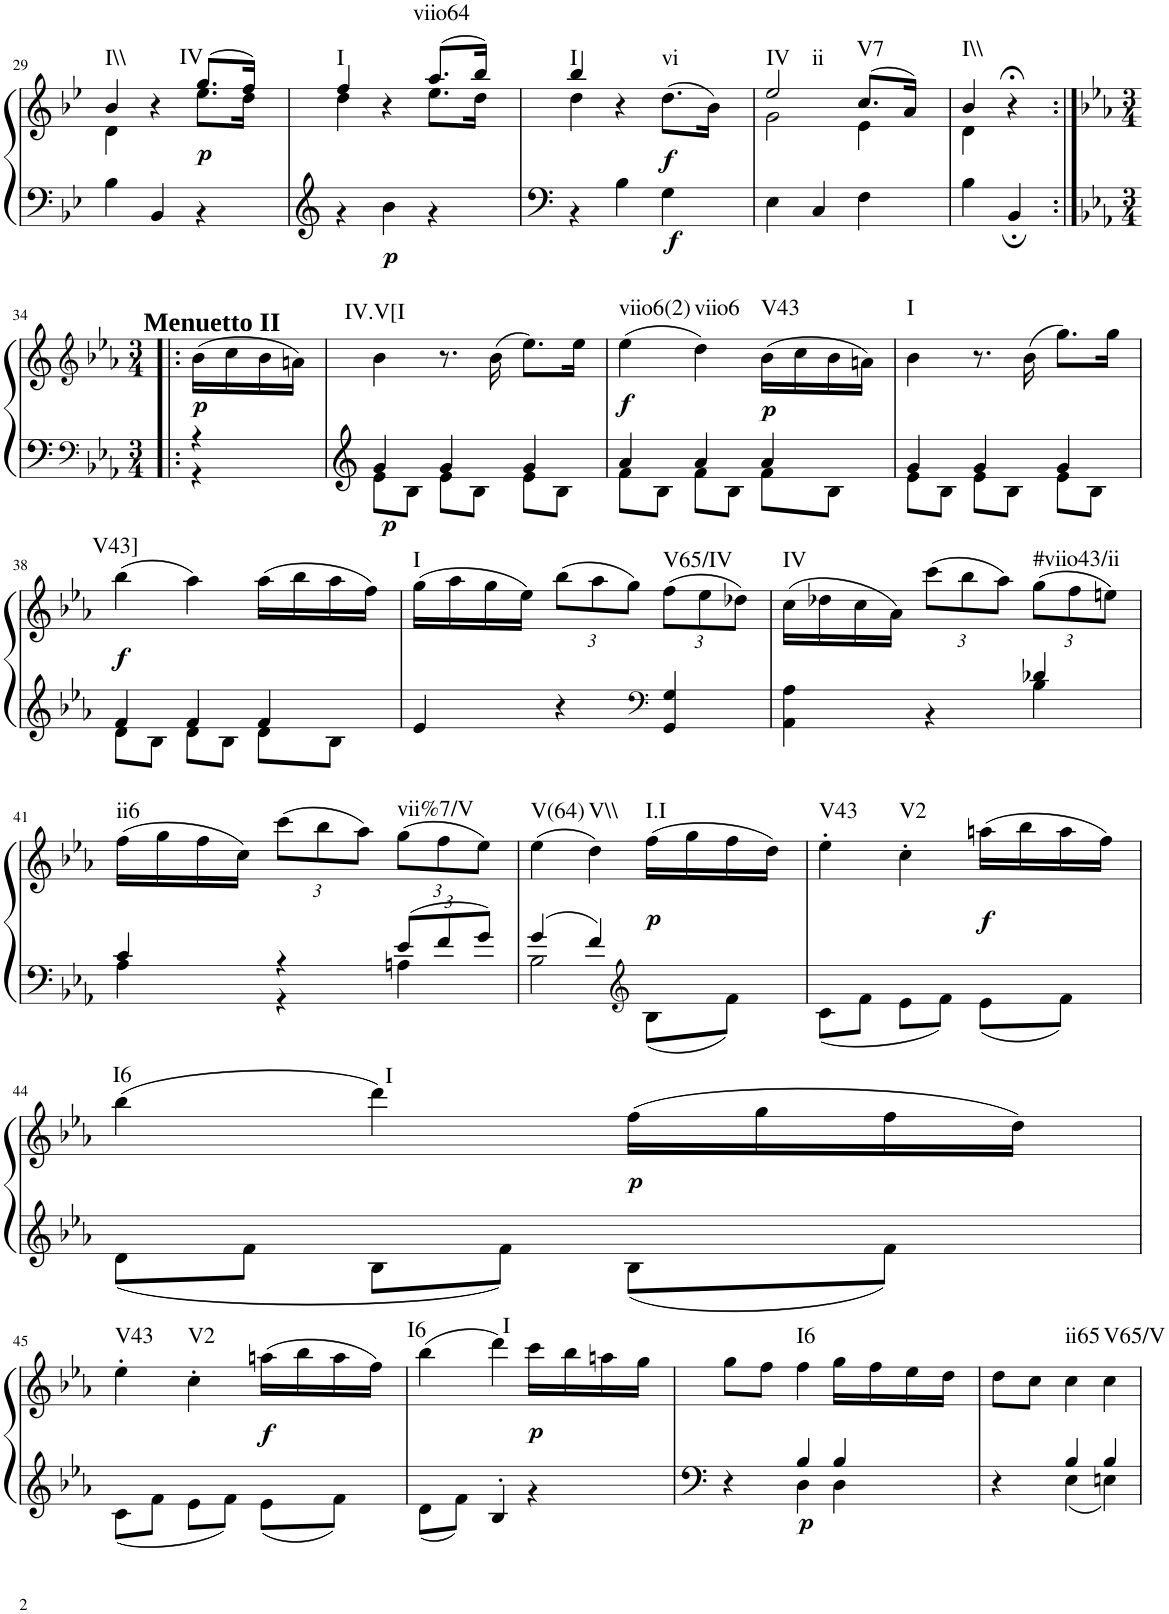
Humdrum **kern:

**kern	**kern	**dynam	**harte
*part1	*part1	*part1	*part1
*staff2	*staff1	*staff1/2	*
*I"Klavier linke Hand	*	*	*
!!LO:PB:g=z
*clefF4	*clefG2	*	*
*k[b-e-]	*k[b-e-]	*	*
*M3/4	*M3/4	*	*
=29	=29	=29	=29
*^	*^	*	*
!	!	!	!	!	!LO:H:kt=I\\
4ryy	4B-\	4b-/	4d\	.	N
4ryy	4BB-/	4r	4ryy	.	.
!	!	!	!	!LO:DY:b	!LO:H:kt=IV
4ryy	4r	(8.gg/L	8.ee-\L	p	N
.	.	16ff/Jk)	16dd\Jk	.	.
=30	=30	=30	=30	=30	=30
!	!	!	!	!	!LO:H:kt=I
4ryy	4r	4ff/	4dd\	.	N
!	!	!	!	!LO:DY:b=2	!
4ryy	4b-\	4r	4ryy	p	.
!	!	!	!	!	!LO:H:kt=viio64
4ryy	4r	(8.aa/L	8.ee-\L	.	N
.	.	16bb-/Jk)	16dd\Jk	.	.
=31	=31	=31	=31	=31	=31
!	!	!	!	!	!LO:H:kt=I
4ryy	4r	4bb-/	4dd\	.	N
4ryy	4B-\	4r	2ryy	.	.
!	!	!	!	!LO:DY:b=2	!
!	!	!	!	!LO:DY:n=1:b	!LO:H:kt=vi
4ryy	4G\	(8.dd\L	.	f f	N
.	.	16b-\Jk)	.	.	.
=32	=32	=32	=32	=32	=32
!	!	!	!	!	!LO:H:n=1:kt=IV
!	!	!	!	!	!LO:H:n=2:kt=ii
4ryy	4E-\	2ee-/	2g\	.	N N
4ryy	4C/	.	.	.	.
!	!	!	!	!	!LO:H:kt=V7
4ryy	4F\	(8.cc/L	4e-\	.	N
.	.	16a/Jk)	.	.	.
=33	=33	=33	=33	=33	=33
!	!	!	!	!	!LO:H:kt=I\\
4ryy	4B-\	4b-/	4d\	.	N
4ryy	4BB-;/	4r;<	4ryy	.	.
*	*	*v	*v	*	*
!!LO:LB:g=z
=34:|!|:	=34:|!|:	=34:|!|:	=34:|!|:	=34:|!|:
*clefF4	*	*clefG2	*	*
*k[b-e-a-]	*	*k[b-e-a-]	*	*
*M3/4	*	*M3/4	*	*
*	*	*^	*	*
!	!	!LO:TX:a:B:t=Menuetto II	!	!	!
!	!	!	!	!LO:DY:b	!
*	*	*v	*v	*	*
4r	4r	(16b-\LL	p	.
.	.	16cc\	.	.
.	.	16b-\	.	.
.	.	16an\JJ)	.	.
=35	=35	=35	=35	=35
!	!	!	!LO:DY:b=2	!LO:H:kt=IV.V[I
4g/	8e-\L	4b-\	p	N
.	8B-\J	.	.	.
4g/	8e-\L	8.r	.	.
.	8B-\J	.	.	.
.	.	(16b-\	.	.
4g/	8e-\L	8.ee-\L)	.	.
.	8B-\J	.	.	.
.	.	16ee-\Jk	.	.
=36	=36	=36	=36	=36
!	!	!	!LO:DY:b	!LO:H:kt=viio6(2)
4a-/	8f\L	(4ee-\	f	N
.	8B-\J	.	.	.
!	!	!	!	!LO:H:kt=viio6
4a-/	8f\L	4dd\)	.	N
.	8B-\J	.	.	.
!	!	!	!LO:DY:b	!LO:H:kt=V43
4a-/	8f\L	(16b-\LL	p	N
.	.	16cc\	.	.
.	8B-\J	16b-\	.	.
.	.	16an\JJ)	.	.
=37	=37	=37	=37	=37
!	!	!	!	!LO:H:kt=I
4g/	8e-\L	4b-\	.	N
.	8B-\J	.	.	.
4g/	8e-\L	8.r	.	.
.	8B-\J	.	.	.
.	.	(16b-\	.	.
4g/	8e-\L	8.gg\L)	.	.
.	8B-\J	.	.	.
.	.	16gg\Jk	.	.
!!LO:LB:g=z
=38	=38	=38	=38	=38
!	!	!	!LO:DY:b	!LO:H:kt=V43]
4f/	8d\L	(4bb-\	f	N
.	8B-\J	.	.	.
4f/	8d\L	4aa-\)	.	.
.	8B-\J	.	.	.
4f/	8d\L	(16aa-\LL	.	.
.	.	16bb-\	.	.
.	8B-\J	16aa-\	.	.
.	.	16ff\JJ)	.	.
*v	*v	*	*	*
=39	=39	=39	=39
!	!	!	!LO:H:kt=I
4e-/	(16gg\LL	.	N
.	16aa-\	.	.
.	16gg\	.	.
.	16ee-\JJ)	.	.
*	*Xbrackettup	*	*
4r	(12bb-\L	.	.
.	12aa-\	.	.
.	12gg\J)	.	.
*clefF4	*	*	*
!	!	!	!LO:H:kt=V65/IV
4GG/ 4G/	(12ff\L	.	N
.	12ee-\	.	.
.	12dd-X\J)	.	.
=40	=40	=40	=40
*^	*	*	*
!	!	!	!	!LO:H:kt=IV
4ryy	4AA-\ 4A-\	(16cc\LL	.	N
.	.	16dd-X\	.	.
.	.	16cc\	.	.
.	.	16a-\JJ)	.	.
4ryy	4r	(12ccc\L	.	.
.	.	12bb-\	.	.
.	.	12aa-\J)	.	.
!	!	!	!	!LO:H:kt=#viio43/ii
4d-X/	4B-\	(12gg\L	.	N
.	.	12ff\	.	.
.	.	12een\J)	.	.
!!LO:LB:g=z
=41	=41	=41	=41	=41
!	!	!	!	!LO:H:kt=ii6
4c/	4A-\	(16ff\LL	.	N
.	.	16gg\	.	.
.	.	16ff\	.	.
.	.	16cc\JJ)	.	.
4r	4r	(12ccc\L	.	.
.	.	12bb-\	.	.
.	.	12aa-\J)	.	.
*Xbrackettup	*	*	*	*
!	!	!	!	!LO:H:kt=vii%7/V
12e-/L	4An\	(12gg\L	.	N
12f/	.	12ff\	.	.
12g/J	.	12ee-\J)	.	.
=42	=42	=42	=42	=42
!	!	!	!	!LO:H:kt=V(64)
4g/	2B-\	(4ee-\	.	N
!	!	!	!	!LO:H:kt=V\\
4f/	.	4dd\)	.	N
*clefG2	*	*	*	*
!	!	!	!LO:DY:b	!LO:H:kt=I.I
4ryy	8B-\L	(16ff\LL	p	N
.	.	16gg\	.	.
.	8f\J	16ff\	.	.
.	.	16dd\JJ)	.	.
=43	=43	=43	=43	=43
!	!	!	!	!LO:H:kt=V43
2.ryy	8c\L	4ee-'\	.	N
.	8f\J	.	.	.
!	!	!	!	!LO:H:kt=V2
.	8e-\L	4cc'\	.	N
.	8f\J	.	.	.
!	!	!	!LO:DY:b	!
.	8e-\L	(16aan\LL	f	.
.	.	16bb-\	.	.
.	8f\J	16aa\	.	.
.	.	16ff\JJ)	.	.
!!LO:LB:g=z
=44	=44	=44	=44	=44
!	!	!	!	!LO:H:kt=I6
2.ryy	8d\L	(4bb-\	.	N
.	8f\J	.	.	.
!	!	!	!	!LO:H:kt=I
.	8B-\L	4ddd\)	.	N
.	8f\J	.	.	.
!	!	!	!LO:DY:b	!
.	8B-\L	(16ff\LL	p	.
.	.	16gg\	.	.
.	8f\J	16ff\	.	.
.	.	16dd\JJ)	.	.
!!LO:LB:g=z
=45	=45	=45	=45	=45
!	!	!	!	!LO:H:kt=V43
2.ryy	8c\L	4ee-'\	.	N
.	8f\J	.	.	.
!	!	!	!	!LO:H:kt=V2
.	8e-\L	4cc'\	.	N
.	8f\J	.	.	.
!	!	!	!LO:DY:b	!
.	8e-\L	(16aan\LL	f	.
.	.	16bb-\	.	.
.	8f\J	16aa\	.	.
.	.	16ff\JJ)	.	.
=46	=46	=46	=46	=46
!	!	!	!	!LO:H:kt=I6
2.ryy	8d\L	(4bb-\	.	N
.	8f\J	.	.	.
!	!	!	!	!LO:H:kt=I
.	4B-'/	4ddd\)	.	N
!	!	!	!LO:DY:b	!
.	4r	16ccc\LL	p	.
.	.	16bb-\	.	.
.	.	16aan\	.	.
.	.	16gg\JJ	.	.
=47	=47	=47	=47	=47
4r	4ryy	8gg\L	.	.
.	.	8ff\J	.	.
!	!	!	!LO:DY:b=2	!LO:H:kt=I6
4B-/	4D\	4ff\	p	N
4B-/	4D\	16gg\LL	.	.
.	.	16ff\	.	.
.	.	16ee-\	.	.
.	.	16dd\JJ	.	.
=48	=48	=48	=48	=48
4r	4ryy	8dd\L	.	.
.	.	8cc\J	.	.
!	!	!	!	!LO:H:kt=ii65
4B-/	4E-\	4cc\	.	N
!	!	!	!	!LO:H:kt=V65/V
4B-/	4En\	4cc\	.	N
*v	*v	*	*	*
=	=	=	=
*-	*-	*-	*-
